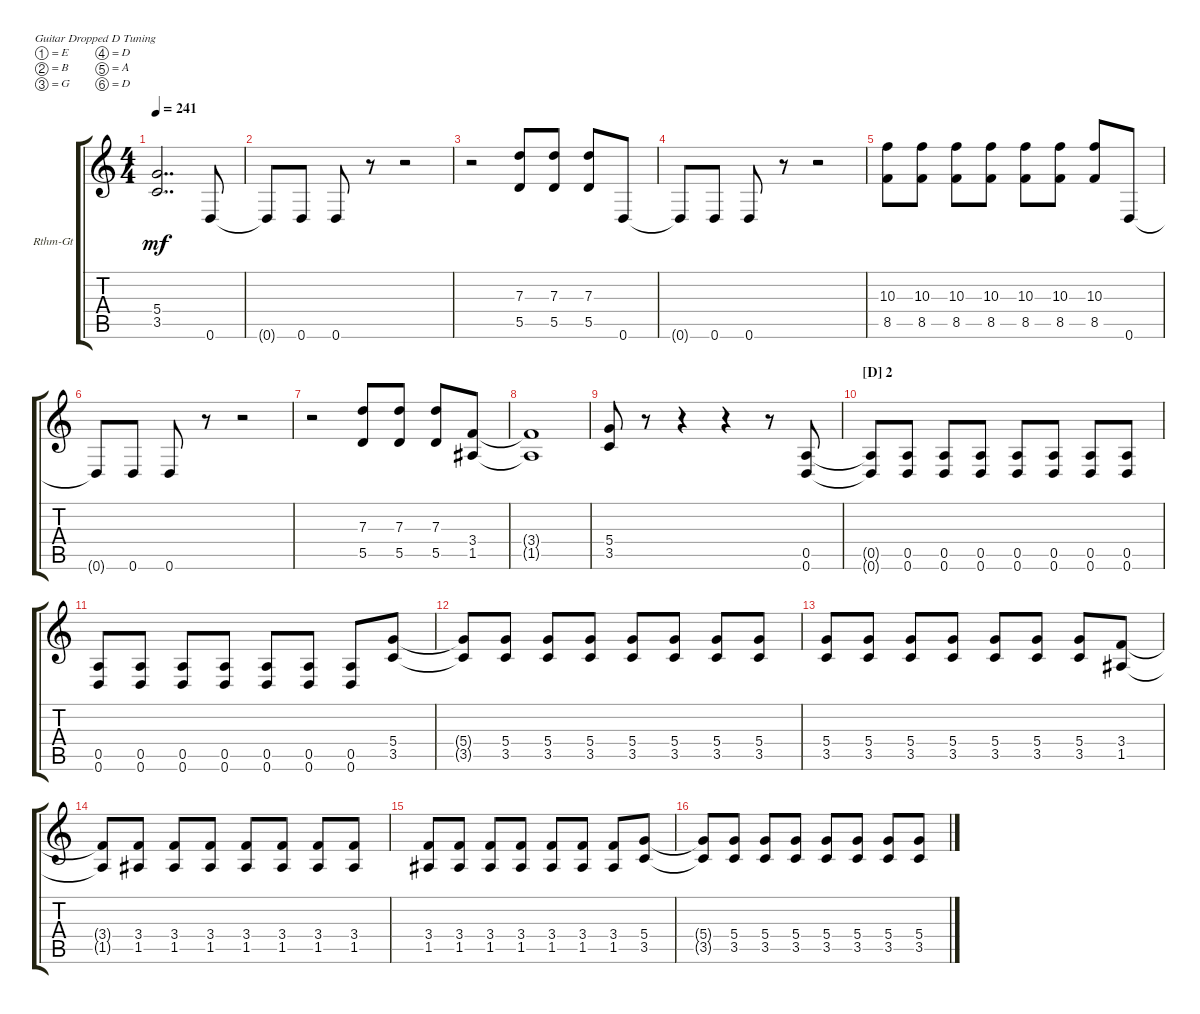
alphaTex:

\defaultSystemsLayout 4
\bracketExtendMode groupsimilarinstruments
\firstSystemTrackNameOrientation horizontal
\otherSystemsTrackNameOrientation horizontal
\track ("Electric Guitar (Rhythm)" "Rthm-Gt") {instrument overdrivenguitar}
\staff {score tabs}
\tuning (E4 B3 G3 D3 A2 D2)
\ts (4 4)
\tempo 241
\clef g2
\ks c
(3.5 5.4).2{dd dy mf} 0.6.8 |
0.6{t}.8 0.6.8 0.6.8 r.8 r.2 |
r.2 (5.5 7.3).8 (7.3 5.5).8 (7.3 5.5).8 0.6.8 |
0.6{t}.8 0.6.8 0.6.8 r.8 r.2 |
(8.5 10.3).8 (8.5 10.3).8 (8.5 10.3).8 (8.5 10.3).8 (8.5 10.3).8 (8.5 10.3).8 (8.5 10.3).8 0.6.8 |
0.6{t}.8 0.6.8 0.6.8 r.8 r.2 |
r.2 (5.5 7.3).8 (7.3 5.5).8 (7.3 5.5).8 (1.5 3.4).8 |
(3.4{t} 1.5{t}).1 |
(3.5 5.4).8 r.8 r.4 r.4 r.8 (0.6 0.5).8 |
\section ("D" "2")
(0.5{t} 0.6{t}).8 (0.6 0.5).8 (0.6 0.5).8 (0.6 0.5).8 (0.6 0.5).8 (0.6 0.5).8 (0.6 0.5).8 (0.6 0.5).8 |
(0.6 0.5).8 (0.6 0.5).8 (0.6 0.5).8 (0.6 0.5).8 (0.6 0.5).8 (0.6 0.5).8 (0.6 0.5).8 (3.5 5.4).8 |
(5.4{t} 3.5{t}).8 (3.5 5.4).8 (3.5 5.4).8 (3.5 5.4).8 (3.5 5.4).8 (3.5 5.4).8 (3.5 5.4).8 (3.5 5.4).8 |
(3.5 5.4).8 (3.5 5.4).8 (3.5 5.4).8 (3.5 5.4).8 (3.5 5.4).8 (3.5 5.4).8 (3.5 5.4).8 (1.5 3.4).8 |
(3.4{t} 1.5{t}).8 (1.5 3.4).8 (1.5 3.4).8 (1.5 3.4).8 (1.5 3.4).8 (1.5 3.4).8 (1.5 3.4).8 (1.5 3.4).8 |
(1.5 3.4).8 (1.5 3.4).8 (1.5 3.4).8 (1.5 3.4).8 (1.5 3.4).8 (1.5 3.4).8 (1.5 3.4).8 (3.5 5.4).8 |
(5.4{t} 3.5{t}).8 (3.5 5.4).8 (3.5 5.4).8 (3.5 5.4).8 (3.5 5.4).8 (3.5 5.4).8 (3.5 5.4).8 (3.5 5.4).8
